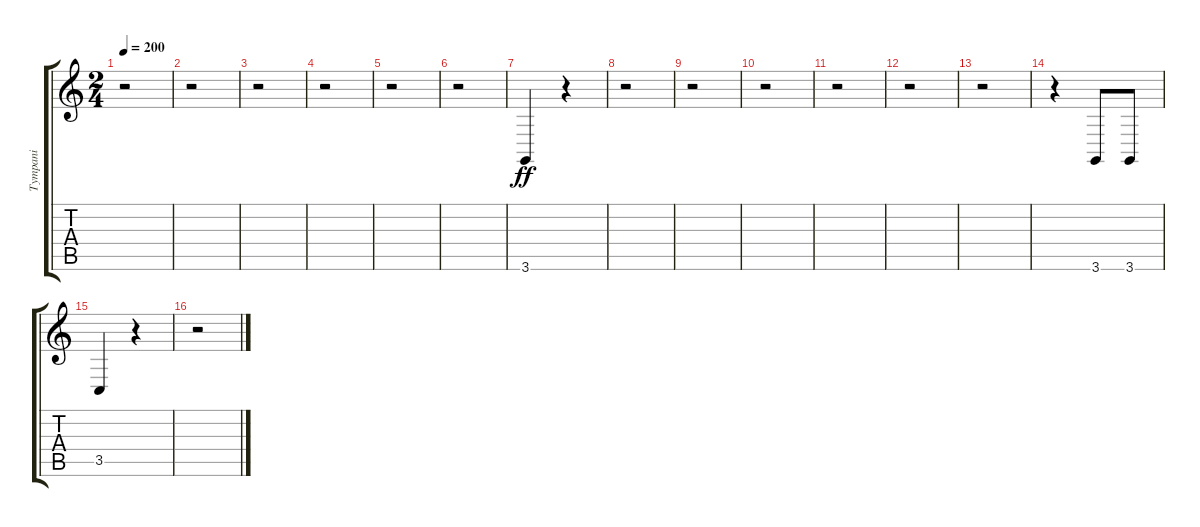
\track ("Tympani" "Tympani") {instrument timpani}
\staff {score tabs}
\tuning (E4 B3 G3 D3 A2 E2) {hide}
\ts (2 4)
\tempo 200
\clef g2
\ks c
r.2{dy ff} |
r.2 |
r.2 |
r.2 |
r.2 |
r.2 |
3.6.4 r.4 |
r.2 |
r.2 |
r.2 |
r.2 |
r.2 |
r.2 |
r.4 3.6.8 3.6.8 |
3.5.4 r.4 |
r.2
